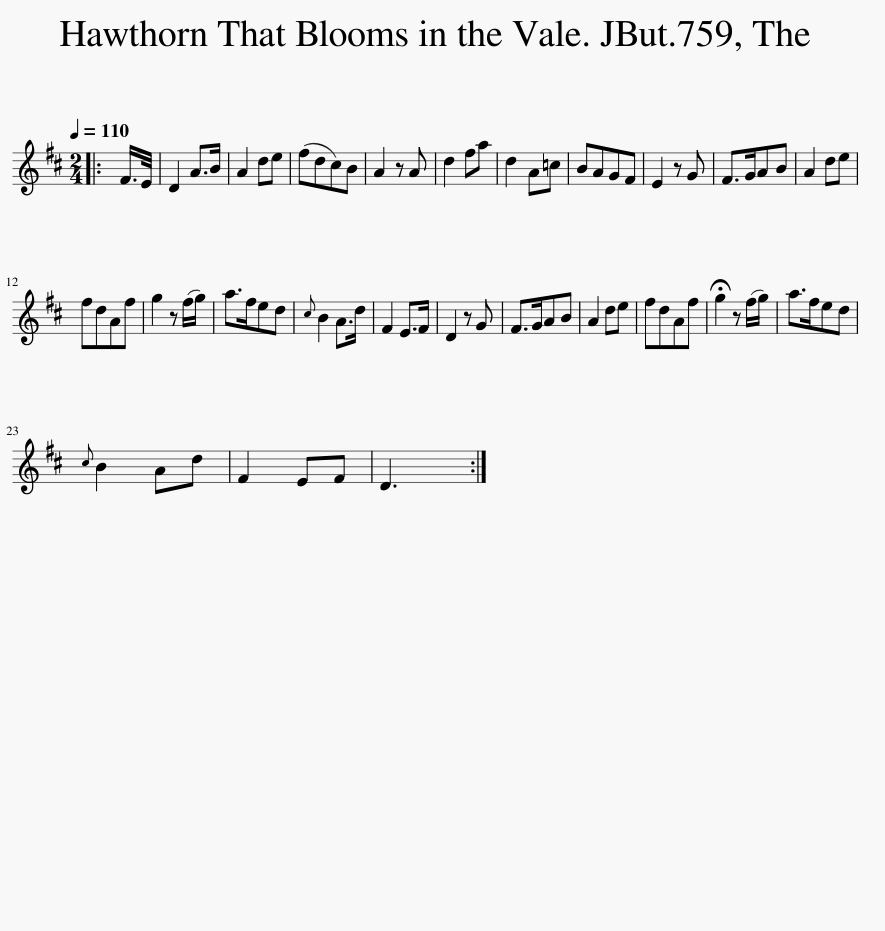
X:1
L:1/8
Q:1/4=110
M:2/4
I:linebreak $
K:D
V:1 treble
V:1
|: F/>E/ | D2 A>B | A2 de | (fdc)B | A2 z A | %5
 d2 fa | d2 A=c | BAGF | E2 z G | F>GAB | %10
 A2 de |$ fdAf | g2 z (f/g/) | a>fed |{c} B2 A>d | %15
 F2 E>F | D2 z G | F>GAB | A2 de | fdAf | %20
 !fermata!g2 z (f/g/) | a>fed |${c} B2 Ad | F2 EF | D3 :| %25
